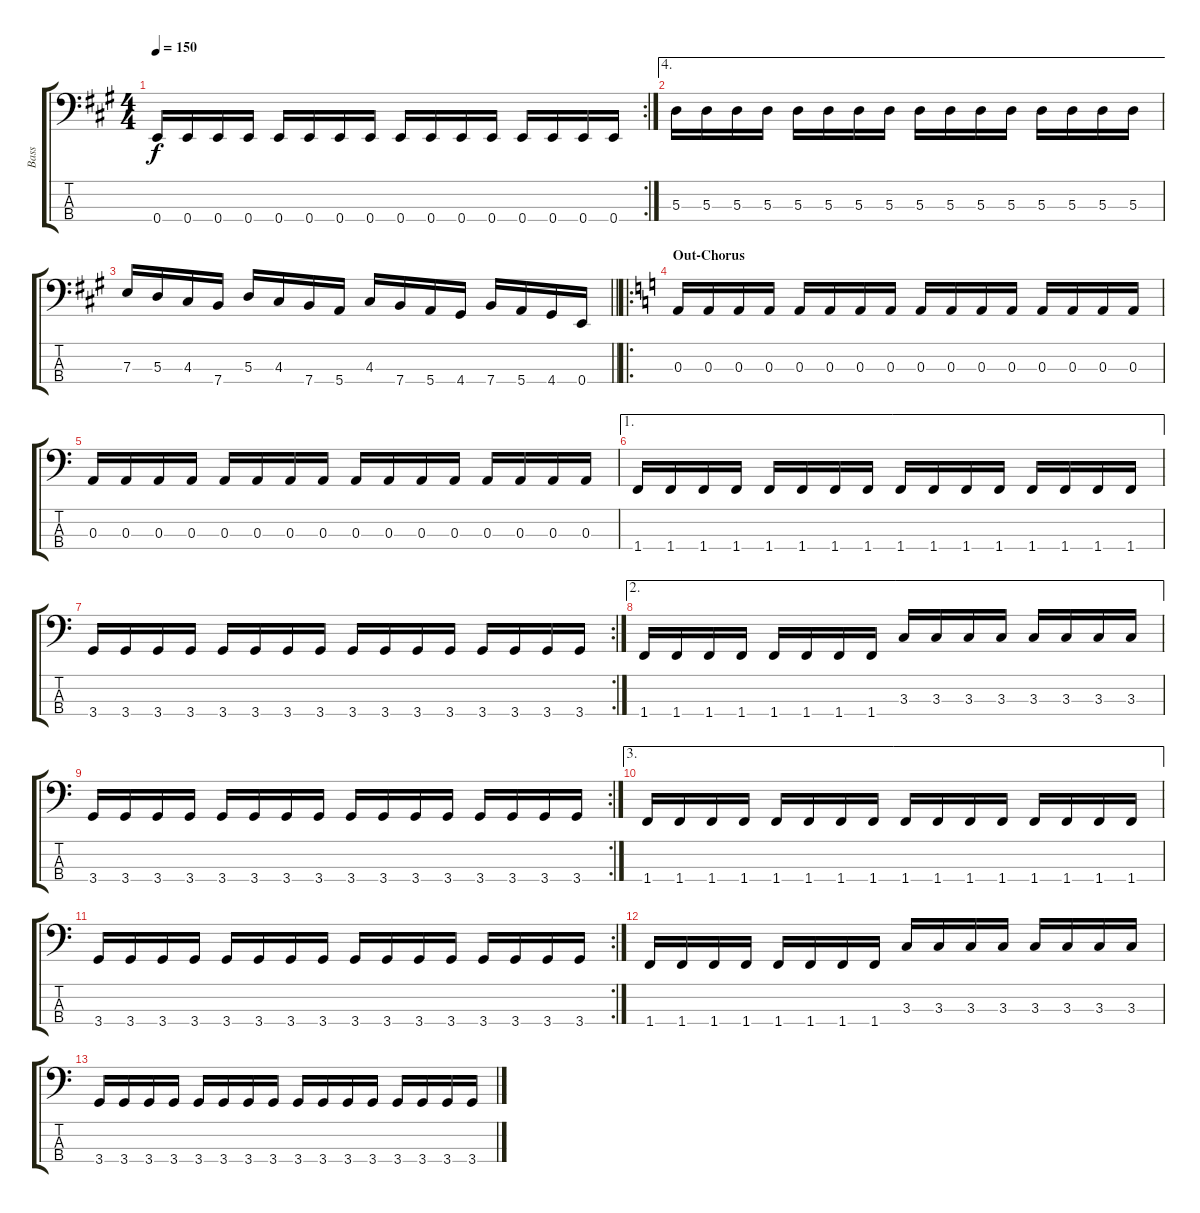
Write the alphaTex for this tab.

\track ("Bass" "Bass") {instrument electricbassfinger}
\staff {score tabs}
\tuning (G2 D2 A1 E1) {hide}
\rc 2
\ts (4 4)
\tempo 150
\clef f4
\ks f#minor
0.4.16{dy f} 0.4.16 0.4.16 0.4.16 0.4.16 0.4.16 0.4.16 0.4.16 0.4.16 0.4.16 0.4.16 0.4.16 0.4.16 0.4.16 0.4.16 0.4.16 |
\ae 4
5.3.16 5.3.16 5.3.16 5.3.16 5.3.16 5.3.16 5.3.16 5.3.16 5.3.16 5.3.16 5.3.16 5.3.16 5.3.16 5.3.16 5.3.16 5.3.16 |
\barLineRight lightlight
7.3.16 5.3.16 4.3.16 7.4.16 5.3.16 4.3.16 7.4.16 5.4.16 4.3.16 7.4.16 5.4.16 4.4.16 7.4.16 5.4.16 4.4.16 0.4.16 |
\ro
\section ("" "Out-Chorus")
\ks aminor
0.3.16 0.3.16 0.3.16 0.3.16 0.3.16 0.3.16 0.3.16 0.3.16 0.3.16 0.3.16 0.3.16 0.3.16 0.3.16 0.3.16 0.3.16 0.3.16 |
0.3.16 0.3.16 0.3.16 0.3.16 0.3.16 0.3.16 0.3.16 0.3.16 0.3.16 0.3.16 0.3.16 0.3.16 0.3.16 0.3.16 0.3.16 0.3.16 |
\ae 1
1.4.16 1.4.16 1.4.16 1.4.16 1.4.16 1.4.16 1.4.16 1.4.16 1.4.16 1.4.16 1.4.16 1.4.16 1.4.16 1.4.16 1.4.16 1.4.16 |
\rc 2
3.4.16 3.4.16 3.4.16 3.4.16 3.4.16 3.4.16 3.4.16 3.4.16 3.4.16 3.4.16 3.4.16 3.4.16 3.4.16 3.4.16 3.4.16 3.4.16 |
\ae 2
1.4.16 1.4.16 1.4.16 1.4.16 1.4.16 1.4.16 1.4.16 1.4.16 3.3.16 3.3.16 3.3.16 3.3.16 3.3.16 3.3.16 3.3.16 3.3.16 |
\rc 2
3.4.16 3.4.16 3.4.16 3.4.16 3.4.16 3.4.16 3.4.16 3.4.16 3.4.16 3.4.16 3.4.16 3.4.16 3.4.16 3.4.16 3.4.16 3.4.16 |
\ae 3
1.4.16 1.4.16 1.4.16 1.4.16 1.4.16 1.4.16 1.4.16 1.4.16 1.4.16 1.4.16 1.4.16 1.4.16 1.4.16 1.4.16 1.4.16 1.4.16 |
\rc 2
3.4.16 3.4.16 3.4.16 3.4.16 3.4.16 3.4.16 3.4.16 3.4.16 3.4.16 3.4.16 3.4.16 3.4.16 3.4.16 3.4.16 3.4.16 3.4.16 |
1.4.16 1.4.16 1.4.16 1.4.16 1.4.16 1.4.16 1.4.16 1.4.16 3.3.16 3.3.16 3.3.16 3.3.16 3.3.16 3.3.16 3.3.16 3.3.16 |
3.4.16 3.4.16 3.4.16 3.4.16 3.4.16 3.4.16 3.4.16 3.4.16 3.4.16 3.4.16 3.4.16 3.4.16 3.4.16 3.4.16 3.4.16 3.4.16
